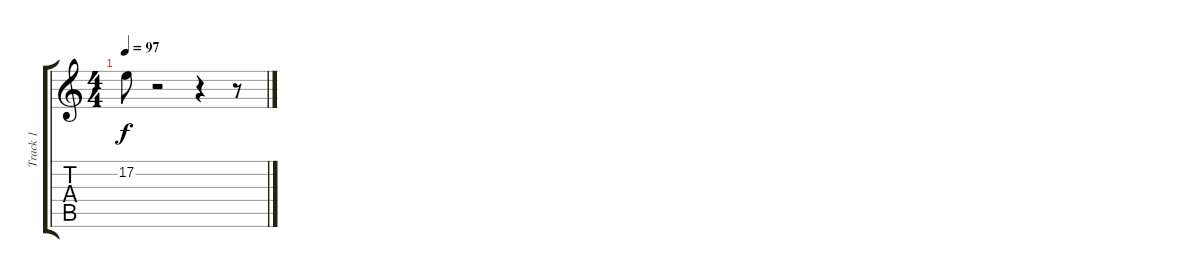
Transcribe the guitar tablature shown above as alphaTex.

\track ("Track 1" "Track 1") {instrument lead4chiff}
\staff {score tabs}
\tuning (E4 B3 G3 D3 A2 E2) {hide}
\ts (4 4)
\tempo 97
\clef g2
\ks c
17.2{t}.8{dy f} r.2 r.4 r.8
